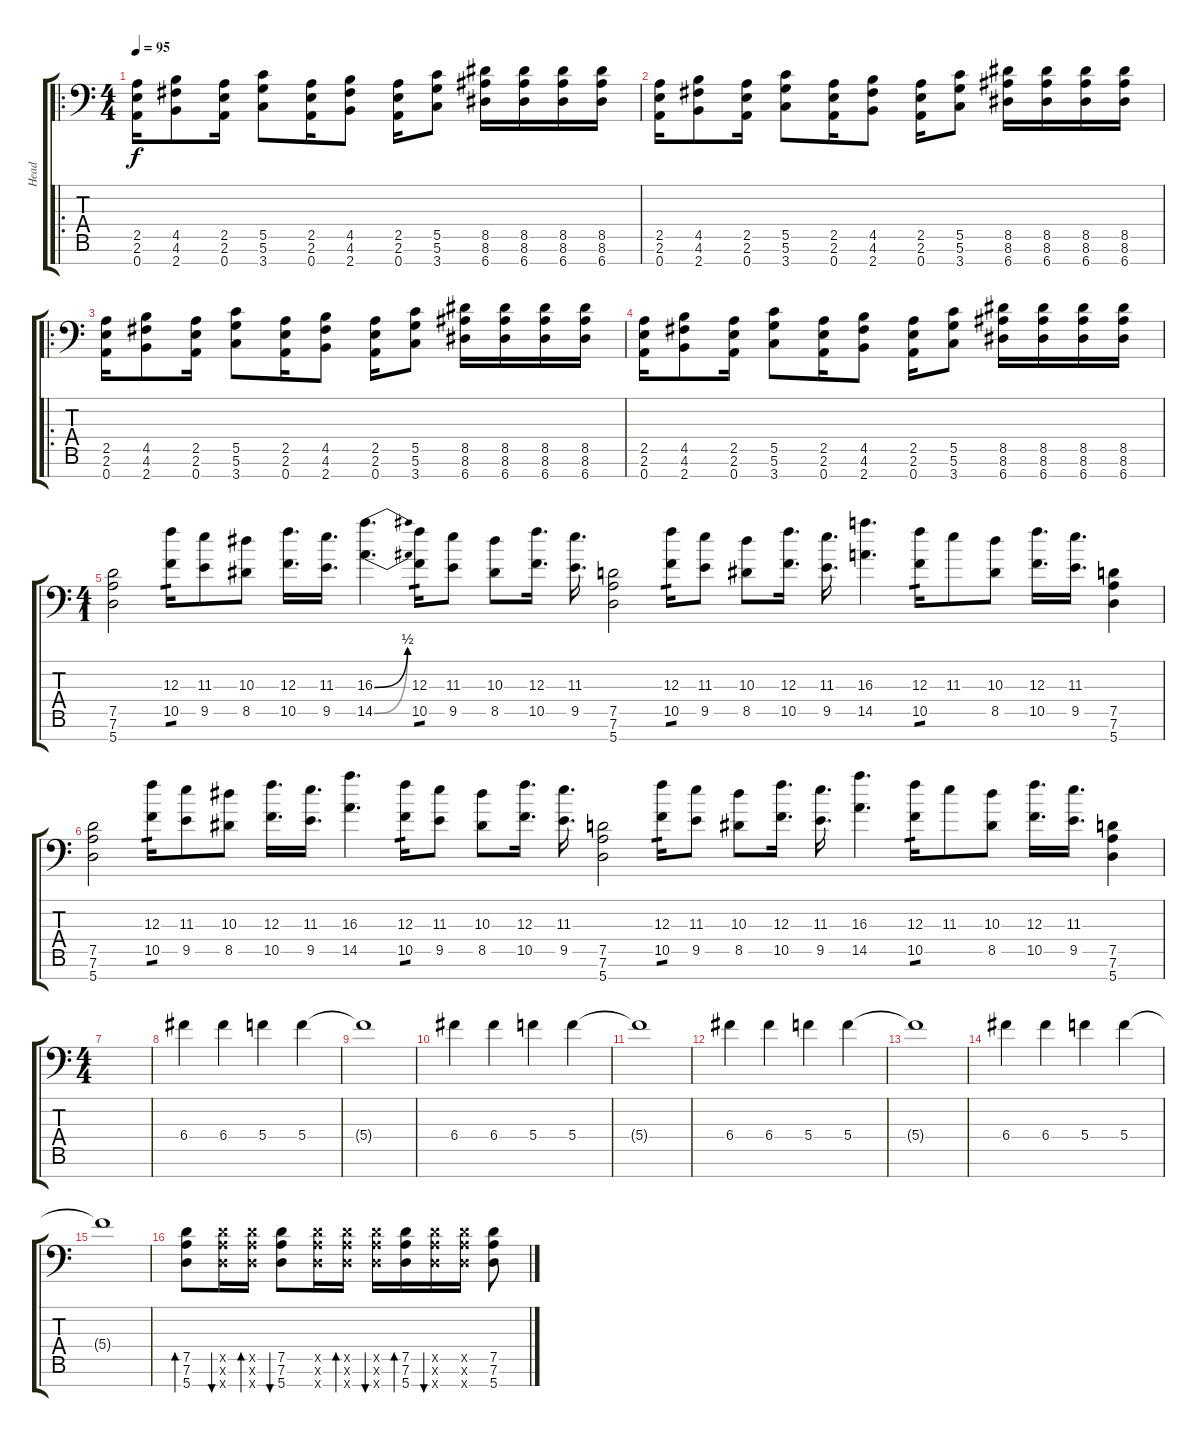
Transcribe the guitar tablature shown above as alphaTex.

\track ("Head" "Head") {instrument distortionguitar}
\staff {score tabs}
\tuning (D4 A3 F3 C3 G2 D2 A1) {hide}
\ro
\ts (4 4)
\tempo 95
\clef f4
\ks c
(2.5 2.6 0.7).16{dy f} (4.5 4.6 2.7).8 (2.5 2.6 0.7).16 (5.5 5.6 3.7).8 (2.5 2.6 0.7).16 (4.5 4.6 2.7).8 (2.5 2.6 0.7).16 (5.5 5.6 3.7).8 (8.5 8.6 6.7).16 (8.5 8.6 6.7).16 (8.5 8.6 6.7).16 (8.5 8.6 6.7).16 |
(2.5 2.6 0.7).16 (4.5 4.6 2.7).8 (2.5 2.6 0.7).16 (5.5 5.6 3.7).8 (2.5 2.6 0.7).16 (4.5 4.6 2.7).8 (2.5 2.6 0.7).16 (5.5 5.6 3.7).8 (8.5 8.6 6.7).16 (8.5 8.6 6.7).16 (8.5 8.6 6.7).16 (8.5 8.6 6.7).16 |
\ro
(2.5 2.6 0.7).16 (4.5 4.6 2.7).8 (2.5 2.6 0.7).16 (5.5 5.6 3.7).8 (2.5 2.6 0.7).16 (4.5 4.6 2.7).8 (2.5 2.6 0.7).16 (5.5 5.6 3.7).8 (8.5 8.6 6.7).16 (8.5 8.6 6.7).16 (8.5 8.6 6.7).16 (8.5 8.6 6.7).16 |
(2.5 2.6 0.7).16 (4.5 4.6 2.7).8 (2.5 2.6 0.7).16 (5.5 5.6 3.7).8 (2.5 2.6 0.7).16 (4.5 4.6 2.7).8 (2.5 2.6 0.7).16 (5.5 5.6 3.7).8 (8.5 8.6 6.7).16 (8.5 8.6 6.7).16 (8.5 8.6 6.7).16 (8.5 8.6 6.7).16 |
\ts (4 1)
(7.5 7.6 5.7).2 (12.3 10.5).16{tp 1} (11.3 9.5).8 (10.3 8.5).8 (12.3 10.5).16{d} (11.3 9.5).16{d} (16.3{be (bend 0 0 60 2)} 14.5{be (bend 0 0 60 2)}).4{d} (12.3 10.5).16{tp 1} (11.3 9.5).8 (10.3 8.5).8 (12.3 10.5).16{d} (11.3 9.5).16{d} (7.5 7.6 5.7).2 (12.3 10.5).16{tp 1} (11.3 9.5).8 (10.3 8.5).8 (12.3 10.5).16{d} (11.3 9.5).16{d} (16.3 14.5).4{d} (12.3 10.5).16{tp 1} 11.3.8 (10.3 8.5).8 (12.3 10.5).16{d} (11.3 9.5).16{d} (7.5 7.6 5.7).4 |
(7.5 7.6 5.7).2 (12.3 10.5).16{tp 1} (11.3 9.5).8 (10.3 8.5).8 (12.3 10.5).16{d} (11.3 9.5).16{d} (16.3 14.5).4{d} (12.3 10.5).16{tp 1} (11.3 9.5).8 (10.3 8.5).8 (12.3 10.5).16{d} (11.3 9.5).16{d} (7.5 7.6 5.7).2 (12.3 10.5).16{tp 1} (11.3 9.5).8 (10.3 8.5).8 (12.3 10.5).16{d} (11.3 9.5).16{d} (16.3 14.5).4{d} (12.3 10.5).16{tp 1} 11.3.8 (10.3 8.5).8 (12.3 10.5).16{d} (11.3 9.5).16{d} (7.5 7.6 5.7).4 |
\ts (4 4)
|
6.4.4 6.4.4 5.4.4 5.4.4 |
5.4{t}.1 |
6.4.4 6.4.4 5.4.4 5.4.4 |
5.4{t}.1 |
6.4.4 6.4.4 5.4.4 5.4.4 |
5.4{t}.1 |
6.4.4 6.4.4 5.4.4 5.4.4 |
5.4{t}.1 |
(7.5 7.6 5.7).8{bd 30} (7.5{x} 7.6{x} 5.7{x}).16{bu 30} (7.5{x} 7.6{x} 5.7{x}).16{bd 30} (7.5 7.6 5.7).8{bu 30} (7.5{x} 7.6{x} 5.7{x}).16 (7.5{x} 7.6{x} 5.7{x}).16{bd 30} (7.5{x} 7.6{x} 5.7{x}).16{bu 30} (7.5 7.6 5.7).16{bd 30} (7.5{x} 7.6{x} 5.7{x}).16{bu 30} (7.5{x} 7.6{x} 5.7{x}).16 (7.5 7.6 5.7).8
